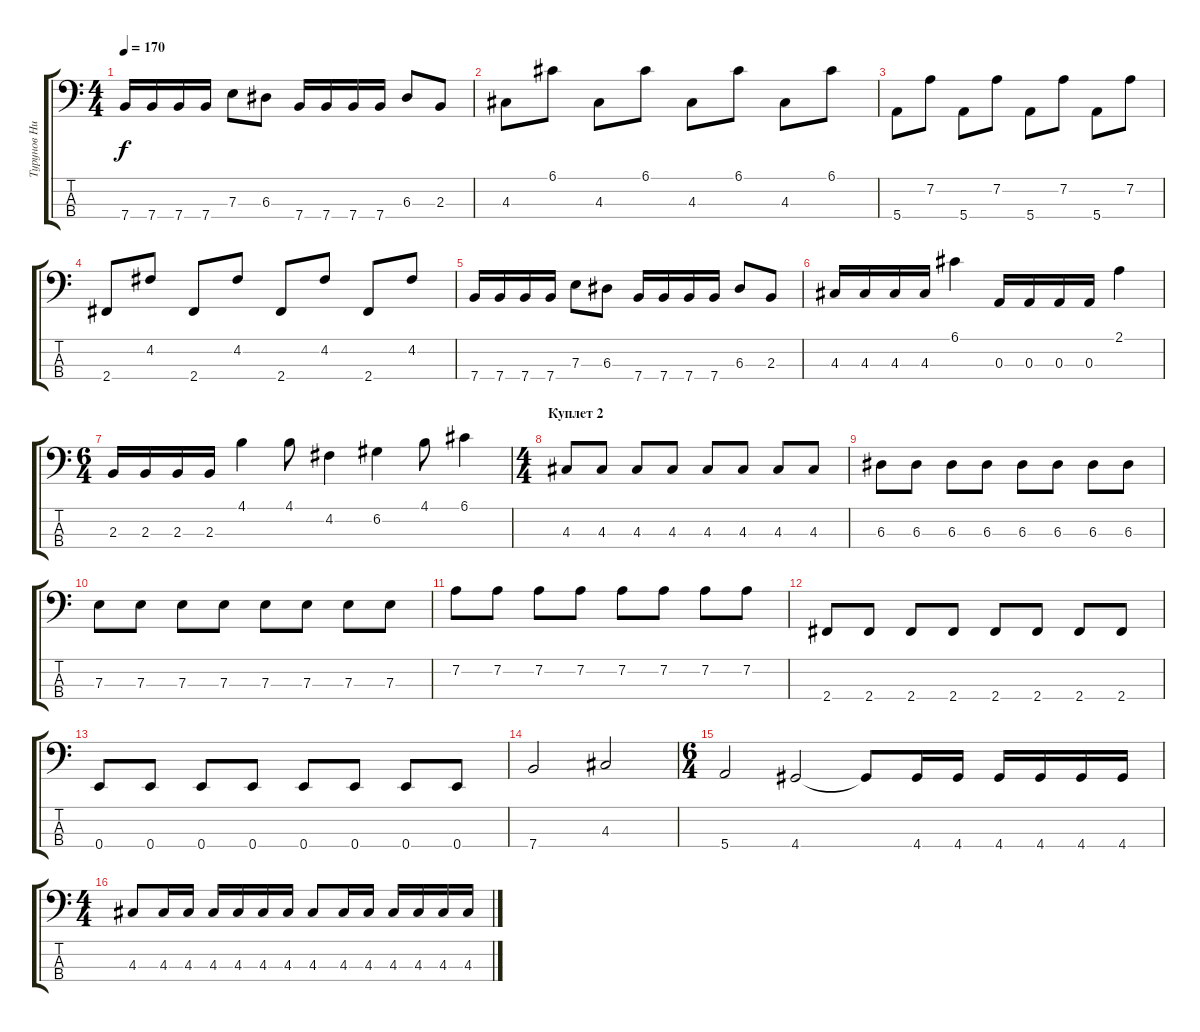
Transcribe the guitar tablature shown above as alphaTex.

\track ("Турунов Николай" "Турунов Ни") {instrument electricbassfinger}
\staff {score tabs}
\tuning (G2 D2 A1 E1) {hide}
\ts (4 4)
\tempo 170
\clef f4
\ks c
7.4.16{dy f} 7.4.16 7.4.16 7.4.16 7.3.8 6.3.8 7.4.16 7.4.16 7.4.16 7.4.16 6.3.8 2.3.8 |
4.3.8 6.1.8 4.3.8 6.1.8 4.3.8 6.1.8 4.3.8 6.1.8 |
5.4.8 7.2.8 5.4.8 7.2.8 5.4.8 7.2.8 5.4.8 7.2.8 |
2.4.8 4.2.8 2.4.8 4.2.8 2.4.8 4.2.8 2.4.8 4.2.8 |
7.4.16 7.4.16 7.4.16 7.4.16 7.3.8 6.3.8 7.4.16 7.4.16 7.4.16 7.4.16 6.3.8 2.3.8 |
4.3.16 4.3.16 4.3.16 4.3.16 6.1.4 0.3.16 0.3.16 0.3.16 0.3.16 2.1.4 |
\ts (6 4)
2.3.16 2.3.16 2.3.16 2.3.16 4.1.4 4.1.8 4.2.4 6.2.4 4.1.8 6.1.4 |
\ts (4 4)
\section ("" "Куплет 2")
4.3.8 4.3.8 4.3.8 4.3.8 4.3.8 4.3.8 4.3.8 4.3.8 |
6.3.8 6.3.8 6.3.8 6.3.8 6.3.8 6.3.8 6.3.8 6.3.8 |
7.3.8 7.3.8 7.3.8 7.3.8 7.3.8 7.3.8 7.3.8 7.3.8 |
7.2.8 7.2.8 7.2.8 7.2.8 7.2.8 7.2.8 7.2.8 7.2.8 |
2.4.8 2.4.8 2.4.8 2.4.8 2.4.8 2.4.8 2.4.8 2.4.8 |
0.4.8 0.4.8 0.4.8 0.4.8 0.4.8 0.4.8 0.4.8 0.4.8 |
7.4.2 4.3.2 |
\ts (6 4)
5.4.2 4.4.2 4.4{t}.8 4.4.16 4.4.16 4.4.16 4.4.16 4.4.16 4.4.16 |
\ts (4 4)
4.3.8 4.3.16 4.3.16 4.3.16 4.3.16 4.3.16 4.3.16 4.3.8 4.3.16 4.3.16 4.3.16 4.3.16 4.3.16 4.3.16
